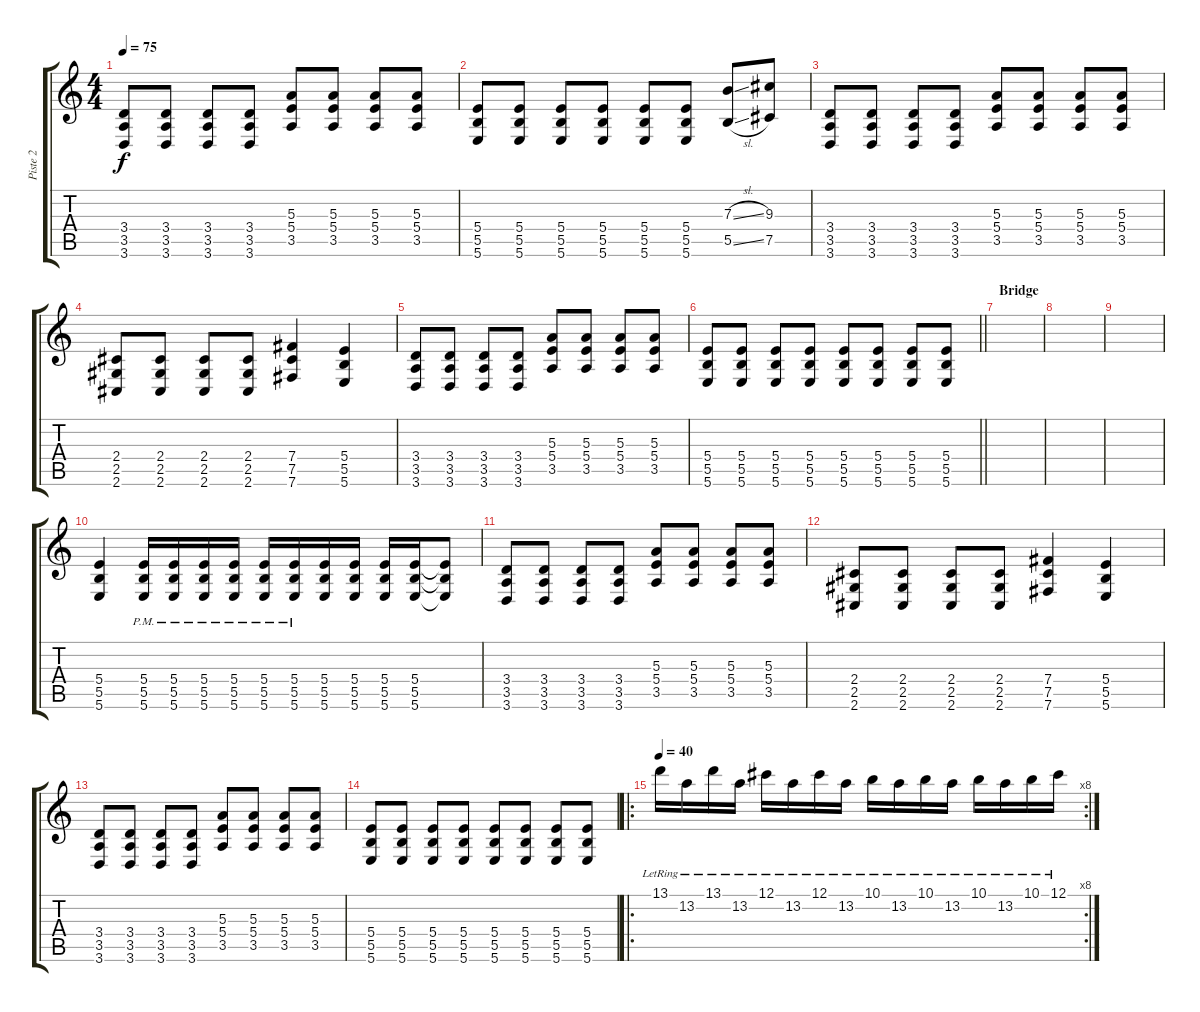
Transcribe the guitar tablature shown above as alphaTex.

\track ("Piste 2" "Piste 2") {instrument distortionguitar}
\staff {score tabs}
\tuning (Db4 Ab3 E3 B2 Gb2 B1) {hide}
\ts (4 4)
\tempo 75
\clef g2
\ks c
(3.4 3.5 3.6).8{dy f} (3.4 3.5 3.6).8 (3.4 3.5 3.6).8 (3.4 3.5 3.6).8 (5.3 5.4 3.5).8 (5.3 5.4 3.5).8 (5.3 5.4 3.5).8 (5.3 5.4 3.5).8 |
(5.4 5.5 5.6).8 (5.4 5.5 5.6).8 (5.4 5.5 5.6).8 (5.4 5.5 5.6).8 (5.4 5.5 5.6).8 (5.4 5.5 5.6).8 (7.3{sl} 5.5{sl}).8 (9.3 7.5).8 |
(3.4 3.5 3.6).8 (3.4 3.5 3.6).8 (3.4 3.5 3.6).8 (3.4 3.5 3.6).8 (5.3 5.4 3.5).8 (5.3 5.4 3.5).8 (5.3 5.4 3.5).8 (5.3 5.4 3.5).8 |
(2.4 2.5 2.6).8 (2.4 2.5 2.6).8 (2.4 2.5 2.6).8 (2.4 2.5 2.6).8 (7.4 7.5 7.6).4 (5.4 5.5 5.6).4 |
(3.4 3.5 3.6).8 (3.4 3.5 3.6).8 (3.4 3.5 3.6).8 (3.4 3.5 3.6).8 (5.3 5.4 3.5).8 (5.3 5.4 3.5).8 (5.3 5.4 3.5).8 (5.3 5.4 3.5).8 |
\barLineRight lightlight
(5.4 5.5 5.6).8 (5.4 5.5 5.6).8 (5.4 5.5 5.6).8 (5.4 5.5 5.6).8 (5.4 5.5 5.6).8 (5.4 5.5 5.6).8 (5.4 5.5 5.6).8 (5.4 5.5 5.6).8 |
\section ("" "Bridge")
|
|
|
(5.4 5.5 5.6).4 (5.4{pm} 5.5{pm} 5.6{pm}).16 (5.4{pm} 5.5{pm} 5.6{pm}).16 (5.4{pm} 5.5{pm} 5.6{pm}).16 (5.4{pm} 5.5{pm} 5.6{pm}).16 (5.4{pm} 5.5{pm} 5.6{pm}).16 (5.4{pm} 5.5{pm} 5.6{pm}).16 (5.4 5.5 5.6).16 (5.4 5.5 5.6).16 (5.4 5.5 5.6).16 (5.4 5.5 5.6).16 (5.4{t} 5.5{t} 5.6{t}).8 |
(3.4 3.5 3.6).8 (3.4 3.5 3.6).8 (3.4 3.5 3.6).8 (3.4 3.5 3.6).8 (5.3 5.4 3.5).8 (5.3 5.4 3.5).8 (5.3 5.4 3.5).8 (5.3 5.4 3.5).8 |
(2.4 2.5 2.6).8 (2.4 2.5 2.6).8 (2.4 2.5 2.6).8 (2.4 2.5 2.6).8 (7.4 7.5 7.6).4 (5.4 5.5 5.6).4 |
(3.4 3.5 3.6).8 (3.4 3.5 3.6).8 (3.4 3.5 3.6).8 (3.4 3.5 3.6).8 (5.3 5.4 3.5).8 (5.3 5.4 3.5).8 (5.3 5.4 3.5).8 (5.3 5.4 3.5).8 |
(5.4 5.5 5.6).8 (5.4 5.5 5.6).8 (5.4 5.5 5.6).8 (5.4 5.5 5.6).8 (5.4 5.5 5.6).8 (5.4 5.5 5.6).8 (5.4 5.5 5.6).8 (5.4 5.5 5.6).8 |
\ro
\rc 8
\tempo 40
13.1{lr}.16{volume 15 instrument electricguitarmuted} 13.2{lr}.16 13.1{lr}.16 13.2{lr}.16 12.1{lr}.16 13.2{lr}.16 12.1{lr}.16 13.2{lr}.16 10.1{lr}.16 13.2{lr}.16 10.1{lr}.16 13.2{lr}.16 10.1{lr}.16 13.2{lr}.16 10.1{lr}.16 12.1{lr}.16
